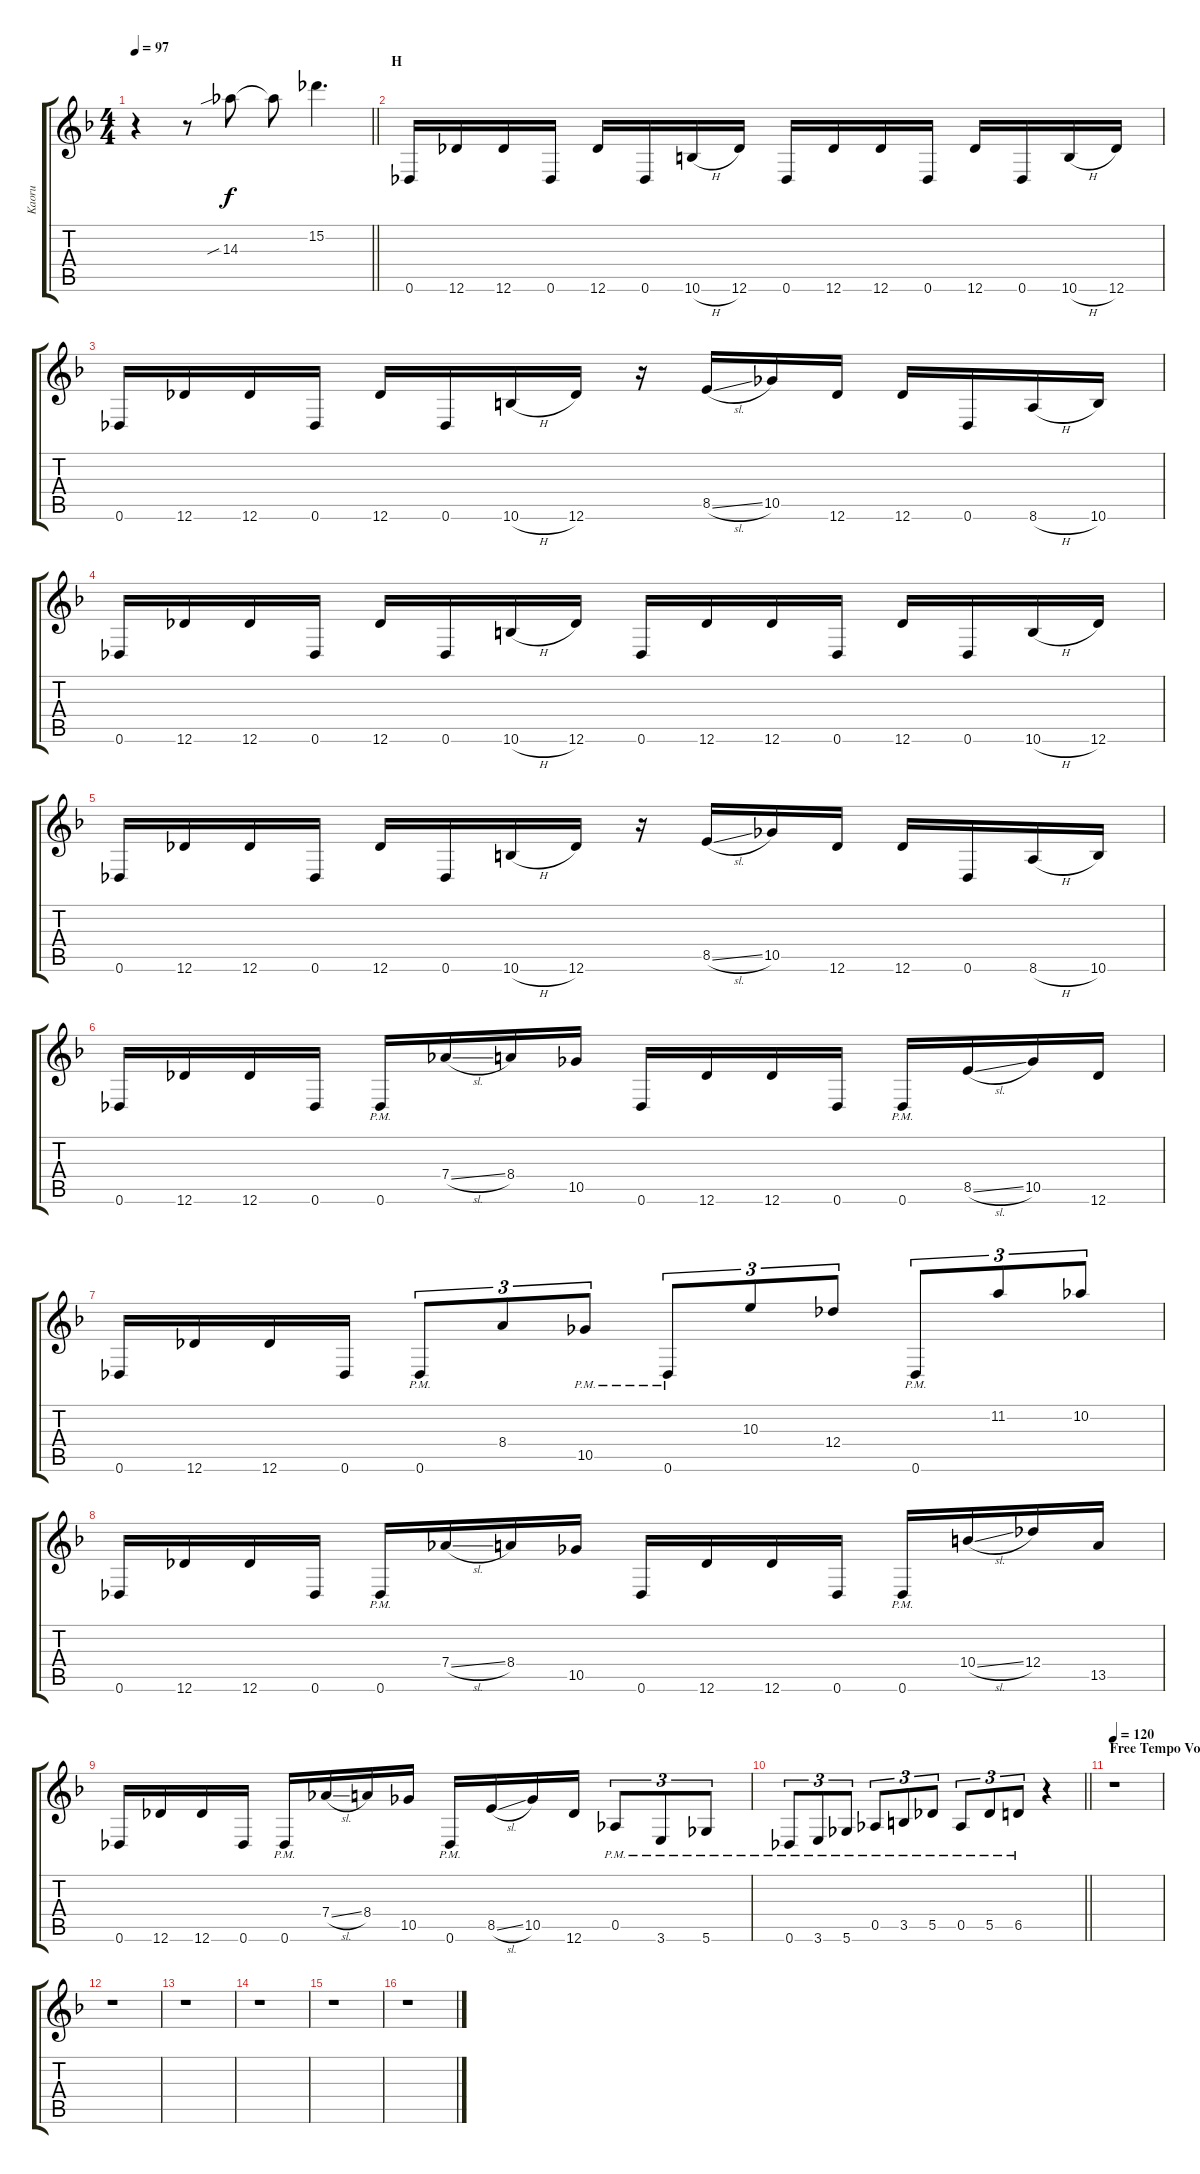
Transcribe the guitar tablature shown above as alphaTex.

\track ("Kaoru" "Kaoru") {instrument overdrivenguitar}
\staff {score tabs}
\tuning (Eb4 Bb3 Gb3 Db3 Ab2 Db2) {hide}
\ts (4 4)
\tempo 97
\clef g2
\barLineRight lightlight
\ks dminor
r.4{dy f} r.8 14.3{sib}.8 14.3{t}.8 15.2.4{d} |
\section ("" "H")
0.6.16{instrument overdrivenguitar} 12.6.16 12.6.16 0.6.16 12.6.16 0.6.16 10.6{h}.16 12.6.16 0.6.16 12.6.16 12.6.16 0.6.16 12.6.16 0.6.16 10.6{h}.16 12.6.16 |
0.6.16 12.6.16 12.6.16 0.6.16 12.6.16 0.6.16 10.6{h}.16 12.6.16 r.16 8.5{sl}.16 10.5.16 12.6.16 12.6.16 0.6.16 8.6{h}.16 10.6.16 |
0.6.16 12.6.16 12.6.16 0.6.16 12.6.16 0.6.16 10.6{h}.16 12.6.16 0.6.16 12.6.16 12.6.16 0.6.16 12.6.16 0.6.16 10.6{h}.16 12.6.16 |
0.6.16 12.6.16 12.6.16 0.6.16 12.6.16 0.6.16 10.6{h}.16 12.6.16 r.16 8.5{sl}.16 10.5.16 12.6.16 12.6.16 0.6.16 8.6{h}.16 10.6.16 |
0.6.16 12.6.16 12.6.16 0.6.16 0.6{pm}.16 7.4{sl}.16 8.4.16 10.5.16 0.6.16 12.6.16 12.6.16 0.6.16 0.6{pm}.16 8.5{sl}.16 10.5.16 12.6.16 |
0.6.16 12.6.16 12.6.16 0.6.16 0.6{pm}.8{tu (3 2)} 8.4.8{tu (3 2)} 10.5{pm}.8{tu (3 2)} 0.6{pm}.8{tu (3 2)} 10.3.8{tu (3 2)} 12.4.8{tu (3 2)} 0.6{pm}.8{tu (3 2)} 11.2.8{tu (3 2)} 10.2.8{tu (3 2)} |
0.6.16 12.6.16 12.6.16 0.6.16 0.6{pm}.16 7.4{sl}.16 8.4.16 10.5.16 0.6.16 12.6.16 12.6.16 0.6.16 0.6{pm}.16 10.4{sl}.16 12.4.16 13.5.16 |
0.6.16 12.6.16 12.6.16 0.6.16 0.6{pm}.16 7.4{sl}.16 8.4.16 10.5.16 0.6{pm}.16 8.5{sl}.16 10.5.16 12.6.16 0.5{pm}.8{tu (3 2)} 3.6{pm}.8{tu (3 2)} 5.6{pm}.8{tu (3 2)} |
\barLineRight lightlight
0.6{pm}.8{tu (3 2)} 3.6{pm}.8{tu (3 2)} 5.6{pm}.8{tu (3 2)} 0.5{pm}.8{tu (3 2)} 3.5{pm}.8{tu (3 2)} 5.5{pm}.8{tu (3 2)} 0.5{pm}.8{tu (3 2)} 5.5{pm}.8{tu (3 2)} 6.5{pm}.8{tu (3 2)} r.4 |
\section ("" "Free Tempo Vocals")
\tempo 120
r.1 |
r.1 |
r.1 |
r.1 |
r.1 |
r.1
